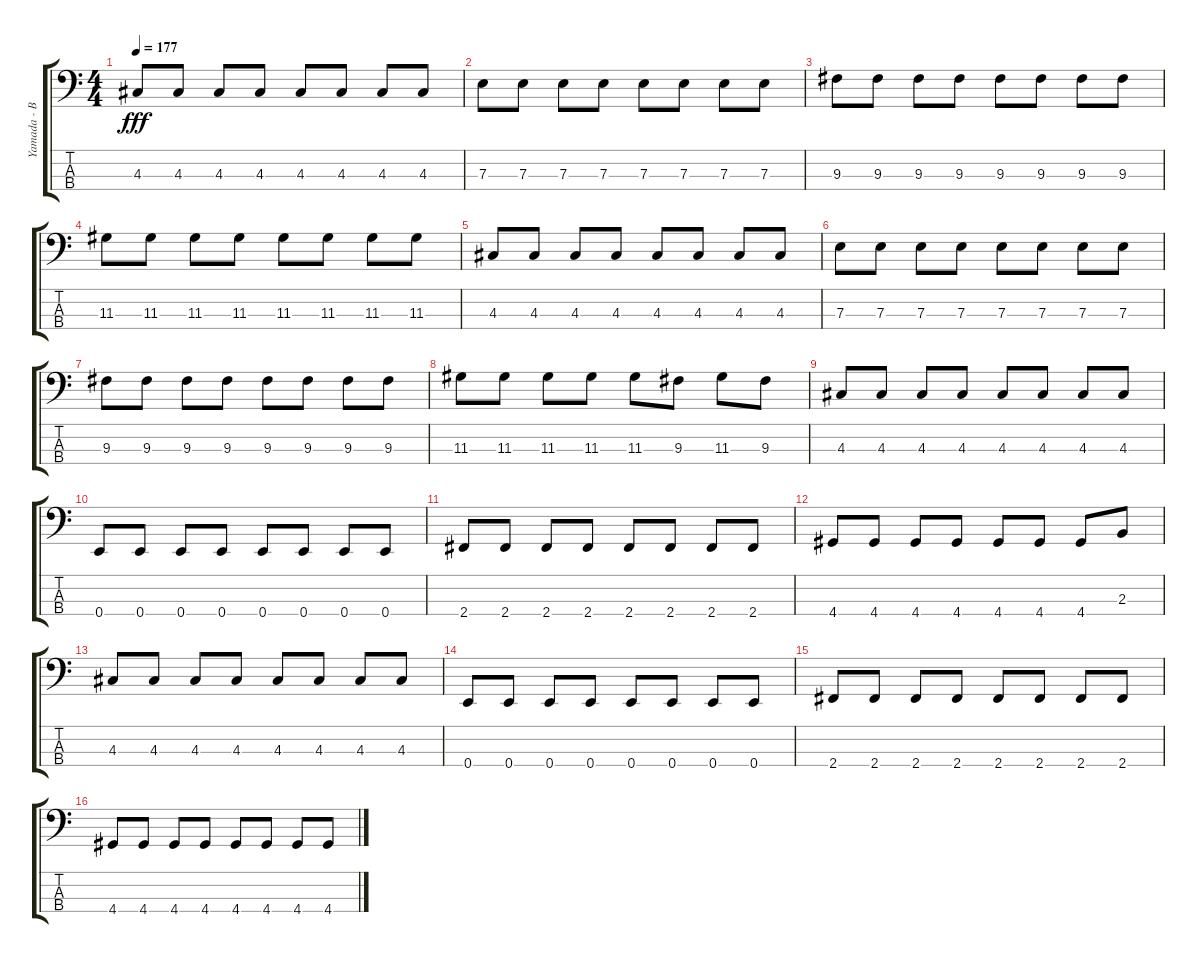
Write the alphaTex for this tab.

\track ("Yamada - Bass" "Yamada - B") {instrument electricbasspick}
\staff {score tabs}
\tuning (G2 D2 A1 E1) {hide}
\ts (4 4)
\tempo 177
\clef f4
\ks c
4.3.8{dy fff} 4.3.8 4.3.8 4.3.8 4.3.8 4.3.8 4.3.8 4.3.8 |
7.3.8 7.3.8 7.3.8 7.3.8 7.3.8 7.3.8 7.3.8 7.3.8 |
9.3.8 9.3.8 9.3.8 9.3.8 9.3.8 9.3.8 9.3.8 9.3.8 |
11.3.8 11.3.8 11.3.8 11.3.8 11.3.8 11.3.8 11.3.8 11.3.8 |
4.3.8 4.3.8 4.3.8 4.3.8 4.3.8 4.3.8 4.3.8 4.3.8 |
7.3.8 7.3.8 7.3.8 7.3.8 7.3.8 7.3.8 7.3.8 7.3.8 |
9.3.8 9.3.8 9.3.8 9.3.8 9.3.8 9.3.8 9.3.8 9.3.8 |
11.3.8 11.3.8 11.3.8 11.3.8 11.3.8 9.3.8 11.3.8 9.3.8 |
4.3.8 4.3.8 4.3.8 4.3.8 4.3.8 4.3.8 4.3.8 4.3.8 |
0.4.8 0.4.8 0.4.8 0.4.8 0.4.8 0.4.8 0.4.8 0.4.8 |
2.4.8 2.4.8 2.4.8 2.4.8 2.4.8 2.4.8 2.4.8 2.4.8 |
4.4.8 4.4.8 4.4.8 4.4.8 4.4.8 4.4.8 4.4.8 2.3.8 |
4.3.8 4.3.8 4.3.8 4.3.8 4.3.8 4.3.8 4.3.8 4.3.8 |
0.4.8 0.4.8 0.4.8 0.4.8 0.4.8 0.4.8 0.4.8 0.4.8 |
2.4.8 2.4.8 2.4.8 2.4.8 2.4.8 2.4.8 2.4.8 2.4.8 |
4.4.8 4.4.8 4.4.8 4.4.8 4.4.8 4.4.8 4.4.8 4.4.8
